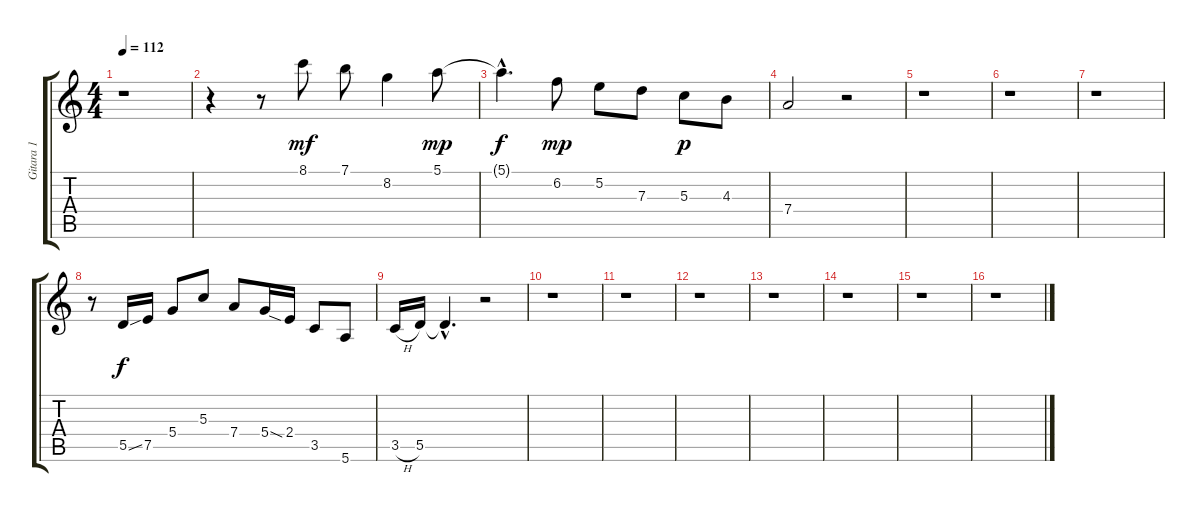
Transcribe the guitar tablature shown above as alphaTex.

\track ("Gitara 1" "Gitara 1") {instrument electricguitarjazz}
\staff {score tabs}
\tuning (E4 B3 G3 D3 A2 E2) {hide}
\ts (4 4)
\tempo 112
\clef g2
\ks c
r.1{dy f} |
r.4 r.8 8.1.8{dy mf} 7.1.8 8.2.4 5.1.8{dy mp} |
5.1{hac t}.4{d dy f} 6.2.8{dy mp} 5.2.8 7.3.8 5.3.8{dy p} 4.3.8 |
7.4.2 r.2 |
r.1 |
r.1 |
r.1 |
r.8 5.5{ss}.16{dy f} 7.5.16 5.4.8 5.3.8 7.4.8 5.4.16 2.4{sia}.16 3.5.8 5.6.8 |
3.5{h}.16 5.5.16 5.5{hac t}.4{d} r.2 |
r.1 |
r.1 |
r.1 |
r.1 |
r.1 |
r.1 |
r.1
